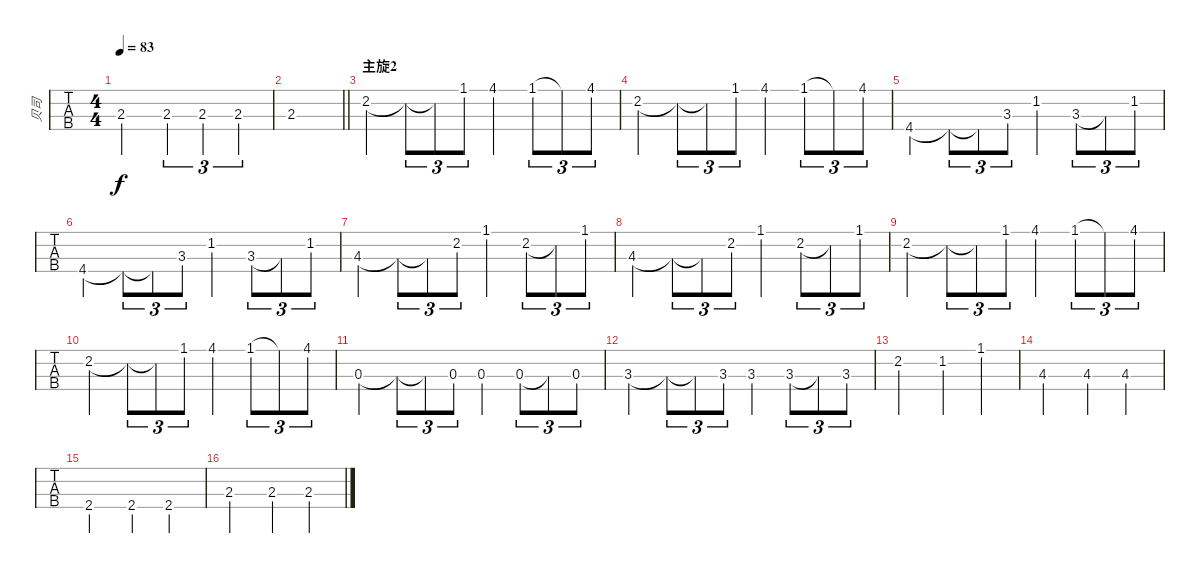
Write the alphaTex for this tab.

\track ("贝司" "贝司") {instrument electricbassfinger}
\staff {tabs}
\tuning (G2 D2 A1 E1) {hide}
\ts (4 4)
\tempo 83
\clef f4
\ks e
2.3.2{dy f} 2.3{st}.4{tu (3 2)} 2.3{st}.4{tu (3 2)} 2.3{st}.4{tu (3 2)} |
\barLineRight lightlight
2.3{st}.1 |
\section ("" "主旋2")
2.2.4 2.2{t}.8{tu (3 2)} 2.2{t}.8{tu (3 2)} 1.1.8{tu (3 2)} 4.1.4 1.1.8{tu (3 2)} 1.1{t}.8{tu (3 2)} 4.1.8{tu (3 2)} |
2.2.4 2.2{t}.8{tu (3 2)} 2.2{t}.8{tu (3 2)} 1.1.8{tu (3 2)} 4.1.4 1.1.8{tu (3 2)} 1.1{t}.8{tu (3 2)} 4.1.8{tu (3 2)} |
4.4.4 4.4{t}.8{tu (3 2)} 4.4{t}.8{tu (3 2)} 3.3.8{tu (3 2)} 1.2.4 3.3.8{tu (3 2)} 3.3{t}.8{tu (3 2)} 1.2.8{tu (3 2)} |
4.4.4 4.4{t}.8{tu (3 2)} 4.4{t}.8{tu (3 2)} 3.3.8{tu (3 2)} 1.2.4 3.3.8{tu (3 2)} 3.3{t}.8{tu (3 2)} 1.2.8{tu (3 2)} |
4.3.4 4.3{t}.8{tu (3 2)} 4.3{t}.8{tu (3 2)} 2.2.8{tu (3 2)} 1.1.4 2.2.8{tu (3 2)} 2.2{t}.8{tu (3 2)} 1.1.8{tu (3 2)} |
4.3.4 4.3{t}.8{tu (3 2)} 4.3{t}.8{tu (3 2)} 2.2.8{tu (3 2)} 1.1.4 2.2.8{tu (3 2)} 2.2{t}.8{tu (3 2)} 1.1.8{tu (3 2)} |
2.2.4 2.2{t}.8{tu (3 2)} 2.2{t}.8{tu (3 2)} 1.1.8{tu (3 2)} 4.1.4 1.1.8{tu (3 2)} 1.1{t}.8{tu (3 2)} 4.1.8{tu (3 2)} |
2.2.4 2.2{t}.8{tu (3 2)} 2.2{t}.8{tu (3 2)} 1.1.8{tu (3 2)} 4.1.4 1.1.8{tu (3 2)} 1.1{t}.8{tu (3 2)} 4.1.8{tu (3 2)} |
0.3.4 0.3{t}.8{tu (3 2)} 0.3{t}.8{tu (3 2)} 0.3.8{tu (3 2)} 0.3.4 0.3.8{tu (3 2)} 0.3{t}.8{tu (3 2)} 0.3.8{tu (3 2)} |
3.3.4 3.3{t}.8{tu (3 2)} 3.3{t}.8{tu (3 2)} 3.3.8{tu (3 2)} 3.3.4 3.3.8{tu (3 2)} 3.3{t}.8{tu (3 2)} 3.3.8{tu (3 2)} |
2.2.2 1.2.4 1.1.4 |
4.3.2 4.3.4 4.3.4 |
2.4.2 2.4.4 2.4.4 |
2.3.2 2.3.4 2.3.4
